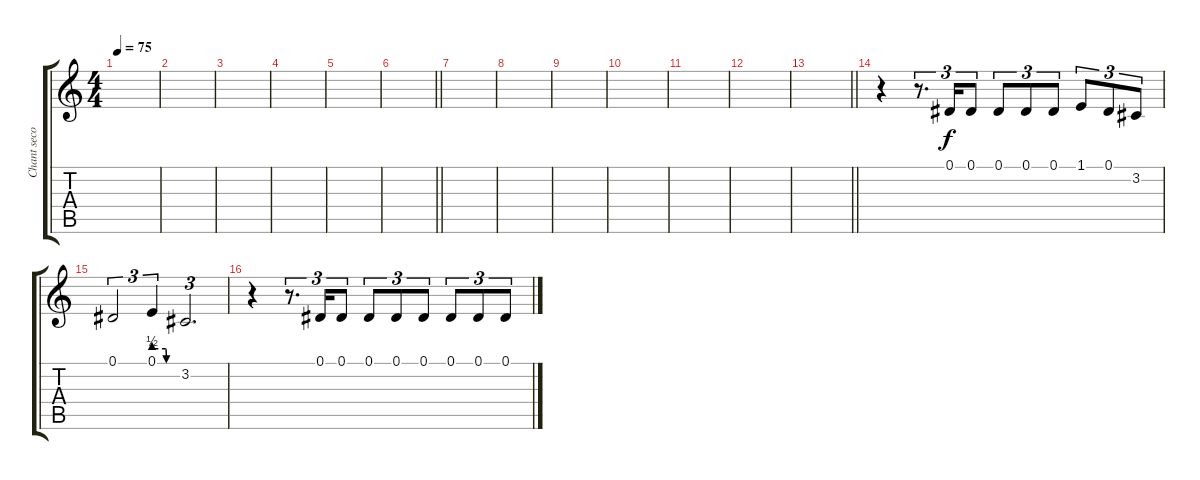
\track ("Chant secondaire " "Chant seco") {instrument tremolostrings}
\staff {score tabs}
\tuning (Eb4 Bb3 Gb3 Db3 Ab2 Eb2) {hide}
\ts (4 4)
\tempo 75
\clef g2
\ks c
|
|
|
|
|
\barLineRight lightlight
|
|
|
|
|
|
|
\barLineRight lightlight
|
r.4 r.8{d tu (3 2)} 0.1.16{tu (3 2)} 0.1.8{tu (3 2)} 0.1.8{tu (3 2)} 0.1.8{tu (3 2)} 0.1.8{tu (3 2)} 1.1.8{tu (3 2)} 0.1.8{tu (3 2)} 3.2.8{tu (3 2)} |
0.1.2{tu (3 2)} 0.1{be (custom 0 2 30 2 32 0 60 0)}.4{tu (3 2)} 3.2.2{d tu (3 2)} |
r.4 r.8{d tu (3 2)} 0.1.16{tu (3 2)} 0.1.8{tu (3 2)} 0.1.8{tu (3 2)} 0.1.8{tu (3 2)} 0.1.8{tu (3 2)} 0.1.8{tu (3 2)} 0.1.8{tu (3 2)} 0.1.8{tu (3 2)}
